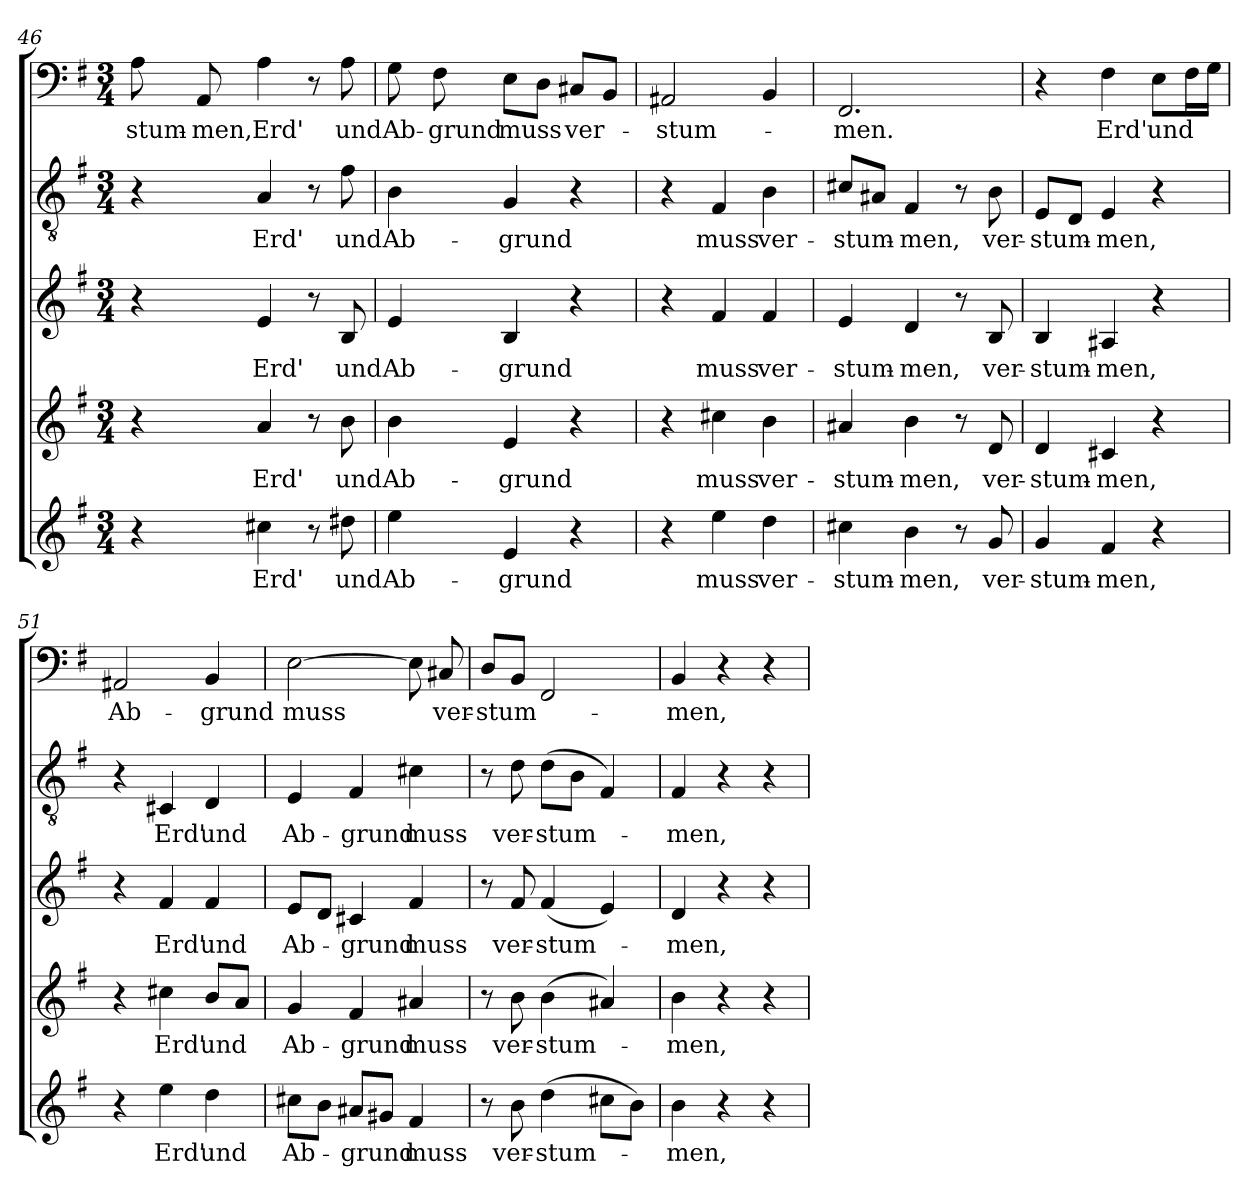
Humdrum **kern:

**kern	**text	**kern	**text	**kern	**text	**kern	**text	**kern	**text
*part5	*part5	*part4	*part4	*part3	*part3	*part2	*part2	*part1	*part1
*staff5	*staff5	*staff4	*staff4	*staff3	*staff3	*staff2	*staff2	*staff1	*staff1
*clefG2	*	*clefG2	*	*clefG2	*	*clefGv2	*	*clefF4	*
*k[f#]	*	*k[f#]	*	*k[f#]	*	*k[f#]	*	*k[f#]	*
*e:	*	*e:	*	*e:	*	*e:	*	*e:	*
*M3/4	*	*M3/4	*	*M3/4	*	*M3/4	*	*M3/4	*
=46	=46	=46	=46	=46	=46	=46	=46	=46	=46
4r	.	4r	.	4r	.	4r	.	8A\	-stum-
.	.	.	.	.	.	.	.	8AA/	-men,
4cc#X\	Erd'	4a/	Erd'	4e/	Erd'	4A/	Erd'	4A\	Erd'
8r	.	8r	.	8r	.	8r	.	8r	.
8dd#X\	und	8b\	und	8B/	und	8f#\	und	8A\	und
=47	=47	=47	=47	=47	=47	=47	=47	=47	=47
4ee\	Ab-	4b\	Ab-	4e/	Ab-	4B\	Ab-	8G\	Ab-
.	.	.	.	.	.	.	.	8F#\	-grund
4e/	-grund	4e/	-grund	4B/	-grund	4G/	-grund	8E\L	muss
.	.	.	.	.	.	.	.	8D\J	.
4r	.	4r	.	4r	.	4r	.	8C#X/L	ver-
.	.	.	.	.	.	.	.	8BB/J	.
=48	=48	=48	=48	=48	=48	=48	=48	=48	=48
4r	.	4r	.	4r	.	4r	.	2AA#X/	-stum-
4ee\	muss	4cc#X\	muss	4f#/	muss	4F#/	muss	.	.
4dd\	ver-	4b\	ver-	4f#/	ver-	4B\	ver-	4BB/	.
=49	=49	=49	=49	=49	=49	=49	=49	=49	=49
4cc#X\	-stum-	4a#X/	-stum-	4e/	-stum-	8c#X/L	-stum-	2.FF#/	-men.
.	.	.	.	.	.	8A#X/J	.	.	.
4b\	-men,	4b\	-men,	4d/	-men,	4F#/	-men,	.	.
8r	.	8r	.	8r	.	8r	.	.	.
8g/	ver-	8d/	ver-	8B/	ver-	8B\	ver-	.	.
=50	=50	=50	=50	=50	=50	=50	=50	=50	=50
4g/	-stum-	4d/	-stum-	4B/	-stum-	8E/L	-stum-	4r	.
.	.	.	.	.	.	8D/J	.	.	.
4f#/	-men,	4c#X/	-men,	4A#X/	-men,	4E/	-men,	4F#\	Erd'
4r	.	4r	.	4r	.	4r	.	8E\L	und
.	.	.	.	.	.	.	.	16F#\L	.
.	.	.	.	.	.	.	.	16G\JJ	.
=51	=51	=51	=51	=51	=51	=51	=51	=51	=51
4r	.	4r	.	4r	.	4r	.	2AA#X/	Ab-
4ee\	Erd'	4cc#X\	Erd'	4f#/	Erd'	4C#X/	Erd'	.	.
4dd\	und	8b/L	und	4f#/	und	4D/	und	4BB/	-grund
.	.	8a/J	.	.	.	.	.	.	.
=52	=52	=52	=52	=52	=52	=52	=52	=52	=52
8cc#X\L	Ab-	4g/	Ab-	8e/L	Ab-	4E/	Ab-	[2E\	muss
8b\J	.	.	.	8d/J	.	.	.	.	.
8a#X/L	-grund	4f#/	-grund	4c#X/	-grund	4F#/	-grund	.	.
8g#X/J	.	.	.	.	.	.	.	.	.
4f#/	muss	4a#X/	muss	4f#/	muss	4c#X\	muss	8E\]	.
.	.	.	.	.	.	.	.	8C#X/	ver-
=53	=53	=53	=53	=53	=53	=53	=53	=53	=53
8r	.	8r	.	8r	.	8r	.	8D/L	-stum-
8b\	ver-	8b\	ver-	8f#/	ver-	8d\	ver-	8BB/J	.
(4dd\	-stum-	(4b\	-stum-	(4f#/	-stum-	(8d\L	-stum-	2FF#/	.
.	.	.	.	.	.	8B\J	.	.	.
8cc#X\L	.	4a#X/)	.	4e/)	.	4F#/)	.	.	.
8b\J)	.	.	.	.	.	.	.	.	.
=54	=54	=54	=54	=54	=54	=54	=54	=54	=54
4b\	-men,	4b\	-men,	4d/	-men,	4F#/	-men,	4BB/	-men,
4r	.	4r	.	4r	.	4r	.	4r	.
4r	.	4r	.	4r	.	4r	.	4r	.
=	=	=	=	=	=	=	=	=	=
*-	*-	*-	*-	*-	*-	*-	*-	*-	*-
